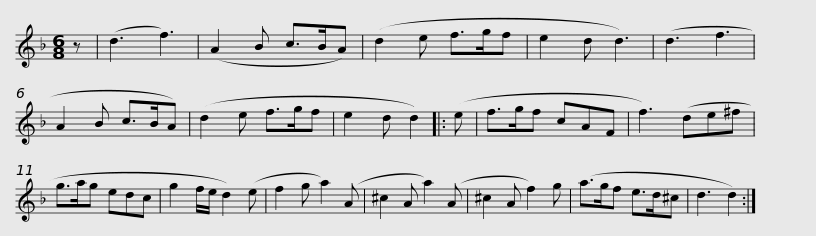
X:1
L:1/8
M:6/8
I:linebreak $
K:Dmin
V:1 treble
V:1
 z | (d3 f3) | (A2 B c>BA) | (d2 e f>gf | e2 d d3) | %5
 (d3 f3 | A2 B c>BA) | (d2 e f>gf | e2 d d2) |: (e |$ %10
 f>gf cAF | f3) (de^f | g>ag edc | g2 f/e/ d2) (e | f2 g a2) (A | %15
 ^c2 A a2) (A | ^c2 A f2) g |$ (a>gf e>d^c | d3 d2) :| %19
